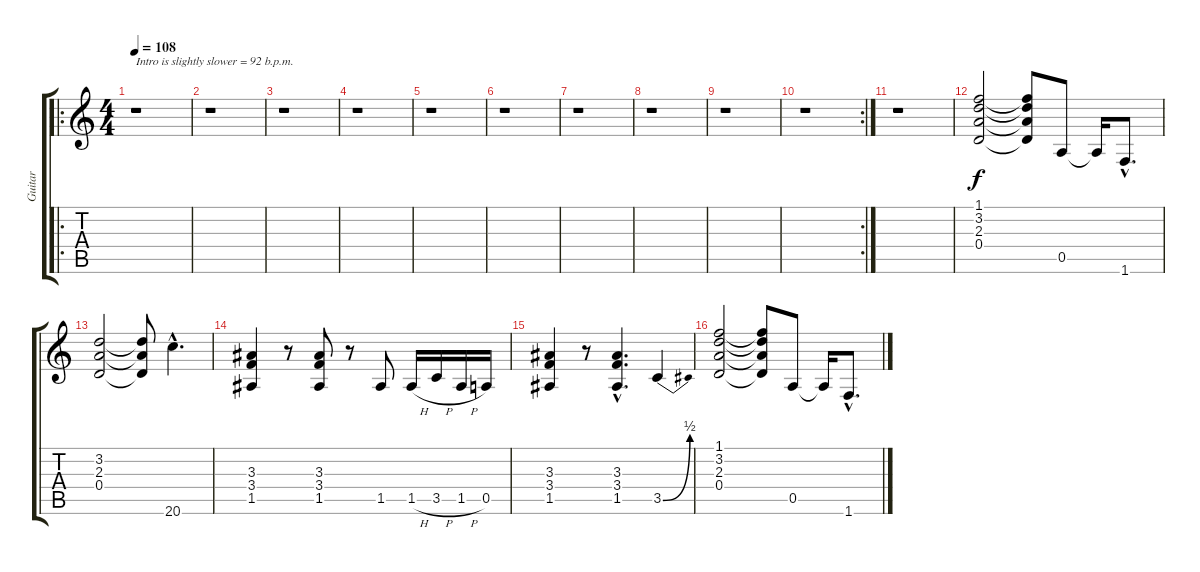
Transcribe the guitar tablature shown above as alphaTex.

\track ("Guitar" "Guitar") {instrument overdrivenguitar}
\staff {score tabs}
\tuning (E4 B3 G3 D3 A2 E2) {hide}
\ro
\ts (4 4)
\tempo 108
\clef g2
\ks c
r.1{txt "Intro is slightly slower = 92 b.p.m." dy f instrument overdrivenguitar} |
r.1 |
r.1 |
r.1 |
r.1 |
r.1 |
r.1 |
r.1 |
r.1 |
\rc 2
r.1 |
r.1 |
(1.1 3.2 2.3 0.4).2 (1.1{t} 3.2{t} 2.3{t} 0.4{t}).8 0.5.8 0.5{t}.16 1.6{hac}.8{d} |
(3.2 2.3 0.4).2 (3.2{t} 2.3{t} 0.4{t}).8 20.6{hac}.4{d} |
(3.3 3.4 1.5).4 r.8 (3.3 3.4 1.5).8 r.8 1.5.8 1.5{h}.16 3.5{h}.16 1.5{h}.16 0.5.16 |
(3.3 3.4 1.5).4 r.8 (3.3{hac} 3.4{hac} 1.5{hac}).4{d} 3.5{be (bend 0 0 60 2)}.4 |
(1.1 3.2 2.3 0.4).2 (1.1{t} 3.2{t} 2.3{t} 0.4{t}).8 0.5.8 0.5{t}.16 1.6{hac}.8{d}
